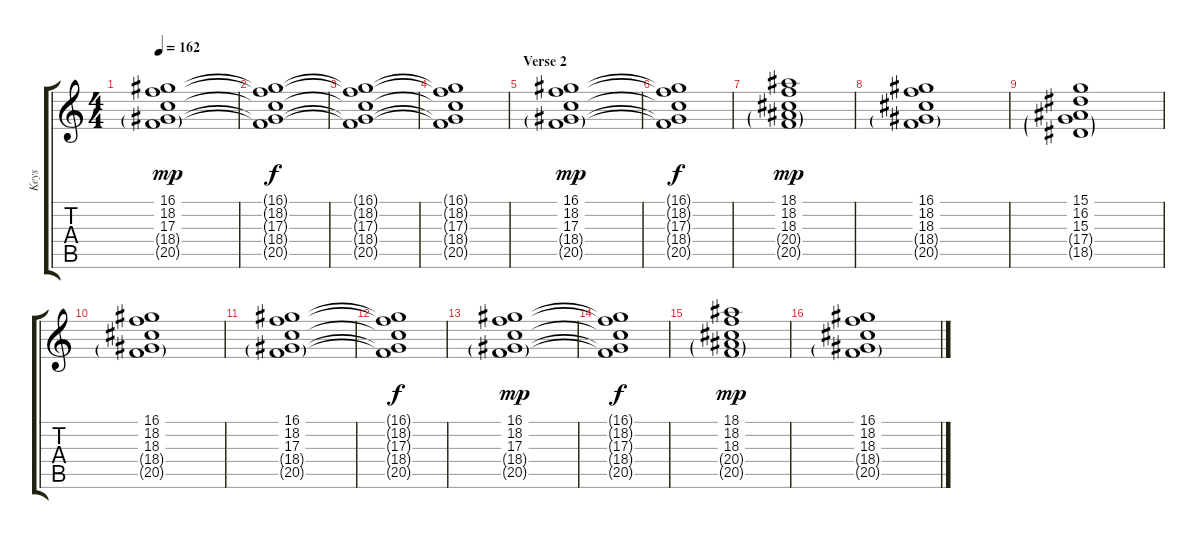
\track ("Keys" "Keys") {instrument stringensemble1}
\staff {score tabs}
\tuning (E4 B3 G3 D3 A2 E2) {hide}
\ts (4 4)
\tempo 162
\clef g2
\ks c
(16.1 18.2 17.3 18.4{g} 20.5{g}).1{dy mp} |
(16.1{t} 18.2{t} 17.3{t} 18.4{t} 20.5{t}).1{dy f} |
(16.1{t} 18.2{t} 17.3{t} 18.4{t} 20.5{t}).1 |
(16.1{t} 18.2{t} 17.3{t} 18.4{t} 20.5{t}).1 |
\section ("" "Verse 2")
(16.1 18.2 17.3 18.4{g} 20.5{g}).1{dy mp} |
(16.1{t} 18.2{t} 17.3{t} 18.4{t} 20.5{t}).1{dy f} |
(18.1 18.2 18.3 20.4{g} 20.5{g}).1{dy mp} |
(16.1 18.2 18.3 18.4{g} 20.5{g}).1 |
(15.1 16.2 15.3 17.4{g} 18.5{g}).1 |
(16.1 18.2 18.3 18.4{g} 20.5{g}).1 |
(16.1 18.2 17.3 18.4{g} 20.5{g}).1 |
(16.1{t} 18.2{t} 17.3{t} 18.4{t} 20.5{t}).1{dy f} |
(16.1 18.2 17.3 18.4{g} 20.5{g}).1{dy mp} |
(16.1{t} 18.2{t} 17.3{t} 18.4{t} 20.5{t}).1{dy f} |
(18.1 18.2 18.3 20.4{g} 20.5{g}).1{dy mp} |
(16.1 18.2 18.3 18.4{g} 20.5{g}).1
